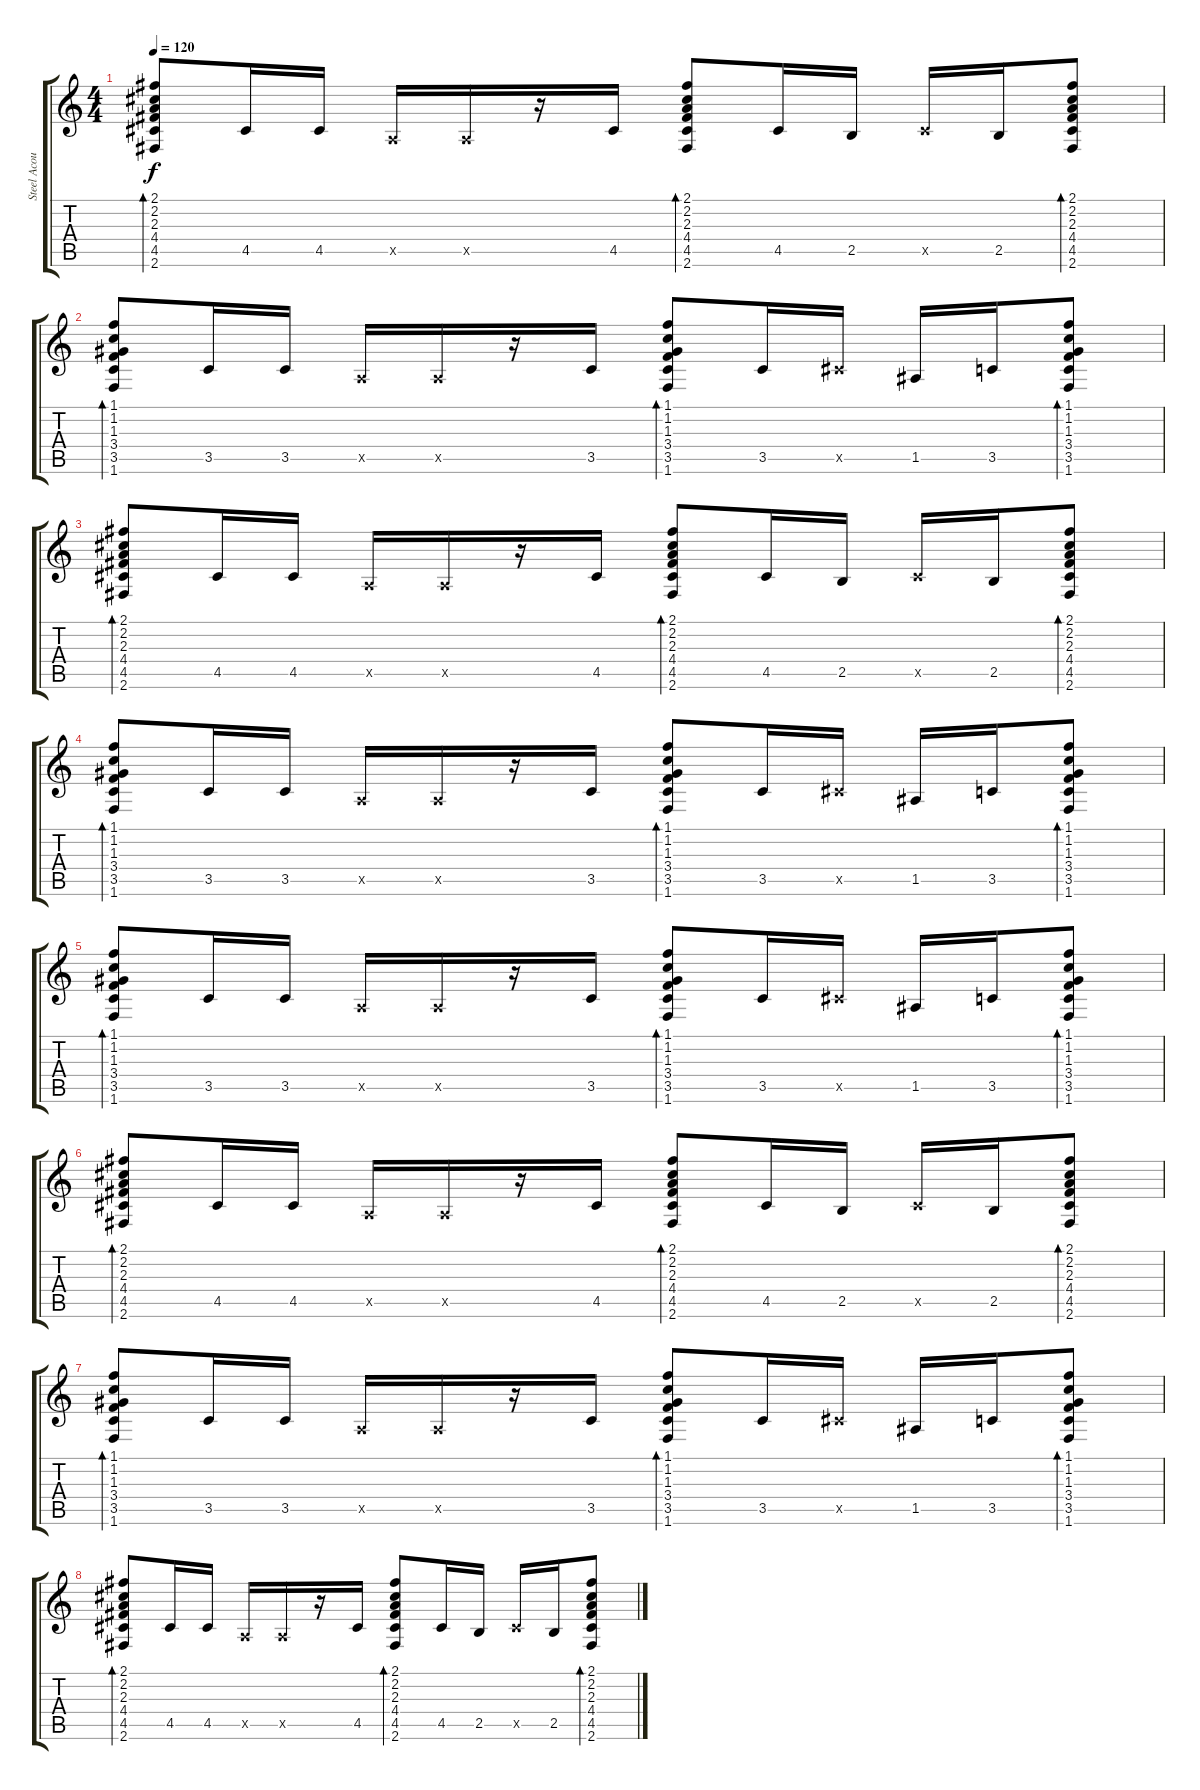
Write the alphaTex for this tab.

\track ("Steel Acoustic" "Steel Acou") {instrument acousticguitarsteel}
\staff {score tabs}
\tuning (E4 B3 G3 D3 A2 E2) {hide}
\ts (4 4)
\tempo 120
\clef g2
\ks c
(2.1 2.2 2.3 4.4 4.5 2.6).8{bd 60 dy f} 4.5.16 4.5.16 0.5{x}.16 0.5{x}.16 r.16 4.5.16 (2.1 2.2 2.3 4.4 4.5 2.6).8{bd 60} 4.5.16 2.5.16 4.5{x}.16 2.5.16 (2.1 2.2 2.3 4.4 4.5 2.6).8{bd 60} |
(1.1 1.2 1.3 3.4 3.5 1.6).8{bd 60} 3.5.16 3.5.16 0.5{x}.16 0.5{x}.16 r.16 3.5.16 (1.1 1.2 1.3 3.4 3.5 1.6).8{bd 60} 3.5.16 4.5{x}.16 1.5.16 3.5.16 (1.1 1.2 1.3 3.4 3.5 1.6).8{bd 60} |
(2.1 2.2 2.3 4.4 4.5 2.6).8{bd 60} 4.5.16 4.5.16 0.5{x}.16 0.5{x}.16 r.16 4.5.16 (2.1 2.2 2.3 4.4 4.5 2.6).8{bd 60} 4.5.16 2.5.16 4.5{x}.16 2.5.16 (2.1 2.2 2.3 4.4 4.5 2.6).8{bd 60} |
(1.1 1.2 1.3 3.4 3.5 1.6).8{bd 60} 3.5.16 3.5.16 0.5{x}.16 0.5{x}.16 r.16 3.5.16 (1.1 1.2 1.3 3.4 3.5 1.6).8{bd 60} 3.5.16 4.5{x}.16 1.5.16 3.5.16 (1.1 1.2 1.3 3.4 3.5 1.6).8{bd 60} |
(1.1 1.2 1.3 3.4 3.5 1.6).8{bd 60} 3.5.16 3.5.16 0.5{x}.16 0.5{x}.16 r.16 3.5.16 (1.1 1.2 1.3 3.4 3.5 1.6).8{bd 60} 3.5.16 4.5{x}.16 1.5.16 3.5.16 (1.1 1.2 1.3 3.4 3.5 1.6).8{bd 60} |
(2.1 2.2 2.3 4.4 4.5 2.6).8{bd 60} 4.5.16 4.5.16 0.5{x}.16 0.5{x}.16 r.16 4.5.16 (2.1 2.2 2.3 4.4 4.5 2.6).8{bd 60} 4.5.16 2.5.16 4.5{x}.16 2.5.16 (2.1 2.2 2.3 4.4 4.5 2.6).8{bd 60} |
(1.1 1.2 1.3 3.4 3.5 1.6).8{bd 60} 3.5.16 3.5.16 0.5{x}.16 0.5{x}.16 r.16 3.5.16 (1.1 1.2 1.3 3.4 3.5 1.6).8{bd 60} 3.5.16 4.5{x}.16 1.5.16 3.5.16 (1.1 1.2 1.3 3.4 3.5 1.6).8{bd 60} |
(2.1 2.2 2.3 4.4 4.5 2.6).8{bd 60} 4.5.16 4.5.16 0.5{x}.16 0.5{x}.16 r.16 4.5.16 (2.1 2.2 2.3 4.4 4.5 2.6).8{bd 60} 4.5.16 2.5.16 4.5{x}.16 2.5.16 (2.1 2.2 2.3 4.4 4.5 2.6).8{bd 60}
